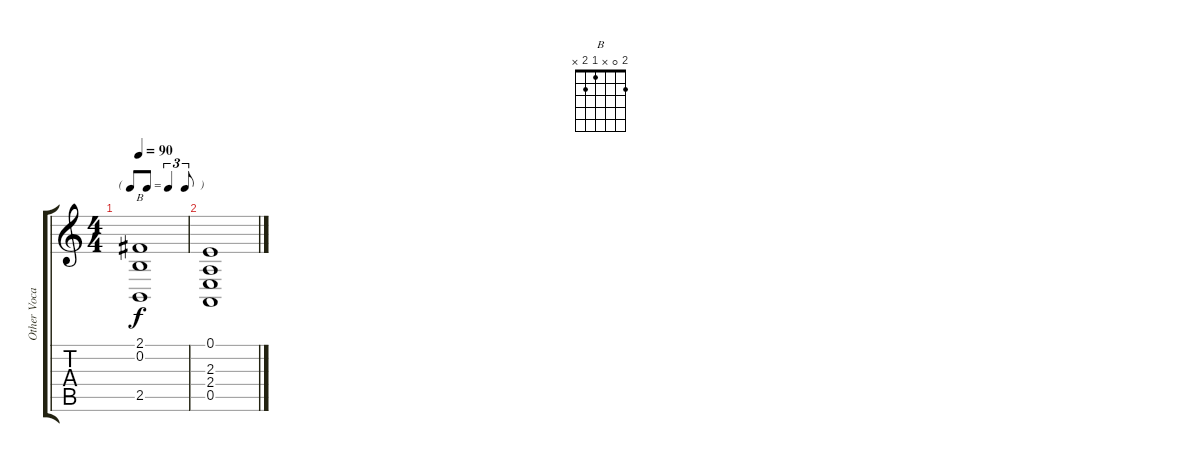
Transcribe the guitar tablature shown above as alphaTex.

\track ("Other Vocals" "Other Voca") {instrument voiceoohs}
\staff {score tabs}
\tuning (E4 B3 G3 D3 A2 E2) {hide}
\chord ("B" 2 0 x 1 2 x)
\ts (4 4)
\tf triplet8th
\tempo 90
\clef g2
\ks c
(2.1 0.2 2.5).1{ch "B" dy f} |
(0.1 2.3 2.4 0.5).1
